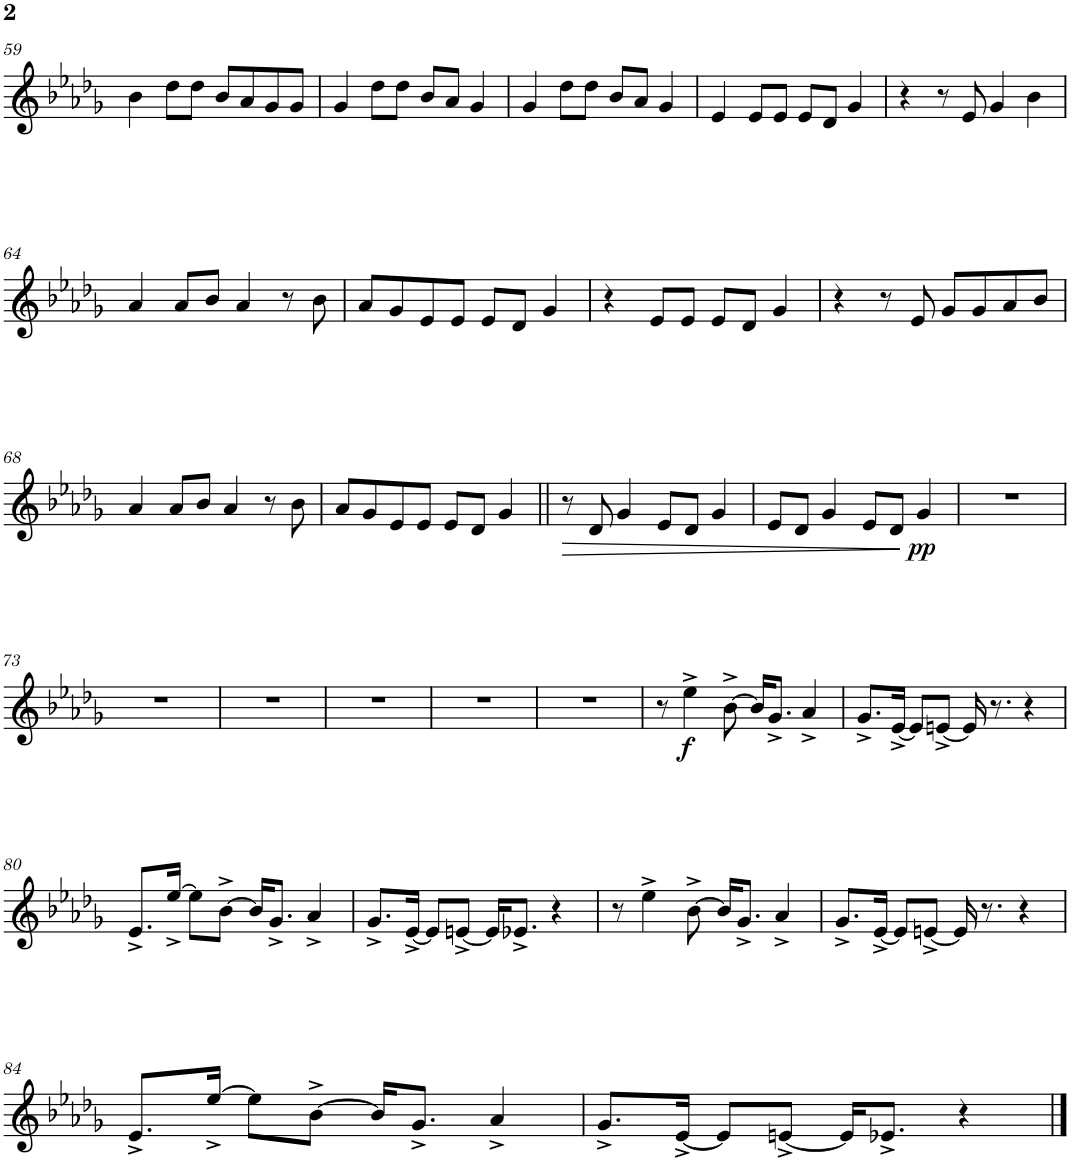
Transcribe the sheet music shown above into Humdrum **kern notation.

**kern	**dynam
*part1	*part1
*staff1	*staff1
*I"Bb Trumpet	*
*I'Bb Tpt.	*
!!LO:PB:g=z
*clefG2	*
*Trd1c2	*
*k[b-e-a-d-g-]	*
*M4/4	*
=59	=59
4b-\	.
8dd-\L	.
8dd-\J	.
8b-/L	.
8a-/	.
8g-/	.
8g-/J	.
=60	=60
4g-/	.
8dd-\L	.
8dd-\J	.
8b-/L	.
8a-/J	.
4g-/	.
=61	=61
4g-/	.
8dd-\L	.
8dd-\J	.
8b-/L	.
8a-/J	.
4g-/	.
=62	=62
4e-/	.
8e-/L	.
8e-/J	.
8e-/L	.
8d-/J	.
4g-/	.
=63	=63
4r	.
8r	.
8e-/	.
4g-/	.
4b-\	.
!!LO:LB:g=z
=64	=64
4a-/	.
8a-/L	.
8b-/J	.
4a-/	.
8r	.
8b-\	.
=65	=65
8a-/L	.
8g-/	.
8e-/	.
8e-/J	.
8e-/L	.
8d-/J	.
4g-/	.
=66	=66
4r	.
8e-/L	.
8e-/J	.
8e-/L	.
8d-/J	.
4g-/	.
=67	=67
4r	.
8r	.
8e-/	.
8g-/L	.
8g-/	.
8a-/	.
8b-/J	.
!!LO:LB:g=z
=68	=68
4a-/	.
8a-/L	.
8b-/J	.
4a-/	.
8r	.
8b-\	.
=69	=69
8a-/L	.
8g-/	.
8e-/	.
8e-/J	.
8e-/L	.
8d-/J	.
4g-/	.
=70||	=70||
!	!LO:HP:b
8r	>
8d-/	.
4g-/	.
8e-/L	.
8d-/J	.
4g-/	.
=71	=71
8e-/L	.
8d-/J	.
4g-/	.
8e-/L	.
8d-/J	.
!	!LO:DY:n=1:b
4g-/	] pp
=72	=72
1r	.
!!LO:LB:g=z
=73	=73
1r	.
=74	=74
1r	.
=75	=75
1r	.
=76	=76
1r	.
=77	=77
1r	.
=78	=78
8r	.
!	!LO:DY:b
4ee-^\	f
[8b-^\	.
16b-/KL]	.
8.g-^/J	.
4a-^/	.
=79	=79
8.g-^/L	.
[16e-^/Jk	.
8e-/L]	.
[8en^/J	.
16e/]	.
8.r	.
4r	.
!!LO:LB:g=z
=80	=80
8.e-^/L	.
[16ee-^/Jk	.
8ee-\L]	.
[8b-^\J	.
16b-/KL]	.
8.g-^/J	.
4a-^/	.
=81	=81
8.g-^/L	.
[16e-^/Jk	.
8e-/L]	.
[8en^/J	.
16e/KL]	.
8.e-X^/J	.
4r	.
=82	=82
8r	.
4ee-^\	.
[8b-^\	.
16b-/KL]	.
8.g-^/J	.
4a-^/	.
=83	=83
8.g-^/L	.
[16e-^/Jk	.
8e-/L]	.
[8en^/J	.
16e/]	.
8.r	.
4r	.
!!LO:LB:g=z
=84	=84
8.e-^/L	.
[16ee-^/Jk	.
8ee-\L]	.
[8b-^\J	.
16b-/KL]	.
8.g-^/J	.
4a-^/	.
=85	=85
8.g-^/L	.
[16e-^/Jk	.
8e-/L]	.
[8en^/J	.
16e/KL]	.
8.e-X^/J	.
4r	.
==	==
*-	*-
